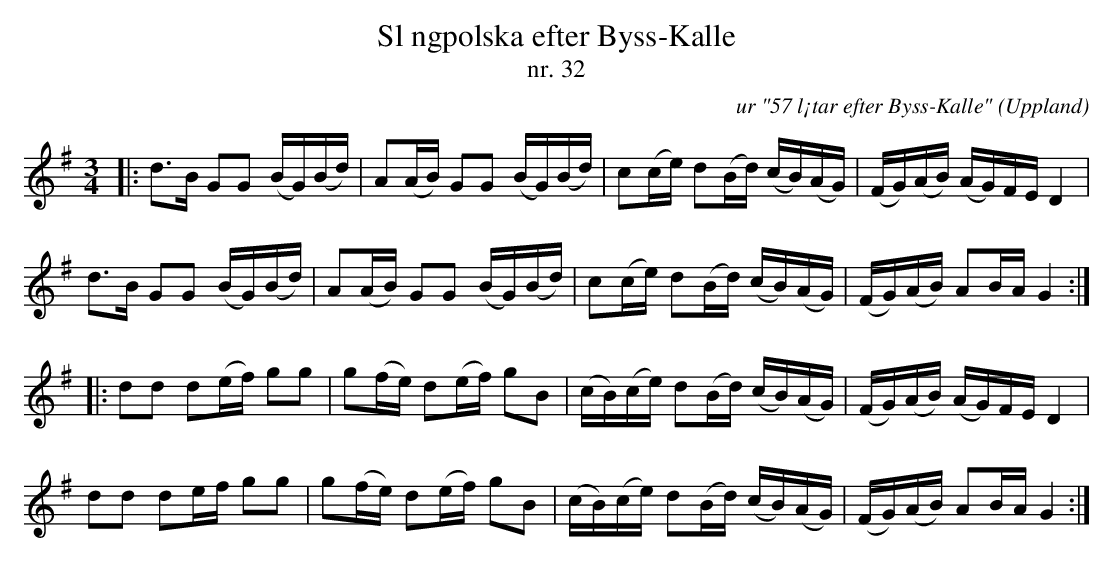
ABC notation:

X:1
T: Sl ngpolska efter Byss-Kalle
T: nr. 32
C: ur "57 l¡tar efter Byss-Kalle"
O: Uppland
M: 3/4
L: 1/16
K: G
|: d2>B2 G2G2 (BG)(Bd) | A2(AB) G2G2 (BG)(Bd) | c2(ce) d2(Bd) (cB)(AG) | (FG)(AB) (AG)FE D4 |
d2>B2 G2G2 (BG)(Bd) | A2(AB) G2G2 (BG)(Bd) | c2(ce) d2(Bd) (cB)(AG) | (FG)(AB) A2BA G4 :|
|: d2d2 d2(ef) g2g2 | g2(fe) d2(ef) g2B2 | (cB)(ce) d2(Bd) (cB)(AG) | (FG)(AB) (AG)FE D4 |
d2d2 d2ef g2g2 | g2(fe) d2(ef) g2B2 | (cB)(ce) d2(Bd) (cB)(AG) | (FG)(AB) A2BA G4 :|
